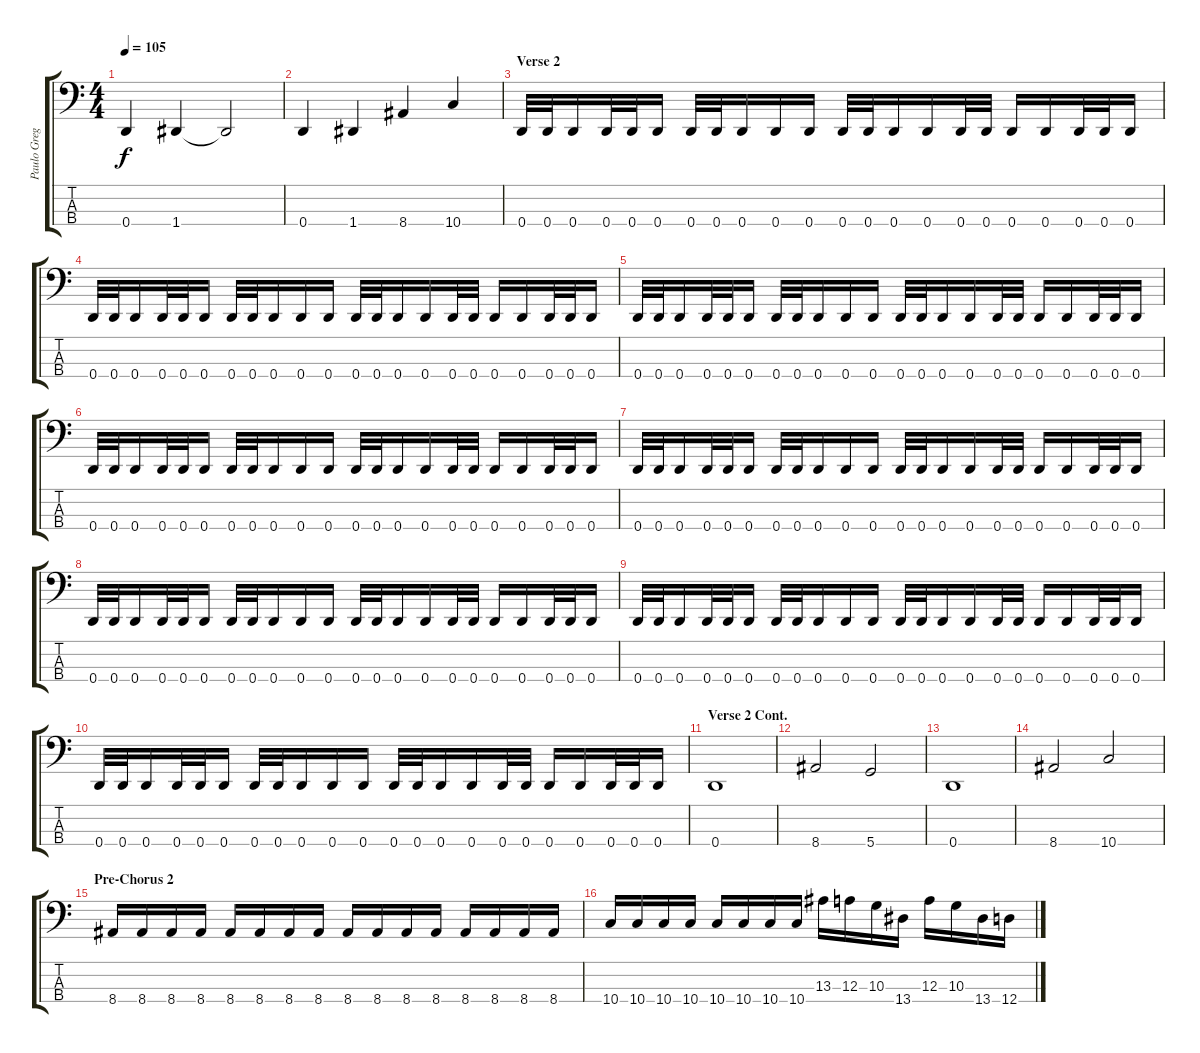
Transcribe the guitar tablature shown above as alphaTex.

\track ("Paulo Gregoletto" "Paulo Greg") {instrument electricbasspick}
\staff {score tabs}
\tuning (G2 D2 A1 D1) {hide}
\ts (4 4)
\tempo 105
\clef f4
\ks c
0.4.4{dy f} 1.4.4 1.4{t}.2 |
0.4.4 1.4.4 8.4.4 10.4.4 |
\section ("" "Verse 2")
0.4.32 0.4.32 0.4.16 0.4.32 0.4.32 0.4.16 0.4.32 0.4.32 0.4.16 0.4.16 0.4.16 0.4.32 0.4.32 0.4.16 0.4.16 0.4.32 0.4.32 0.4.16 0.4.16 0.4.32 0.4.32 0.4.16 |
0.4.32 0.4.32 0.4.16 0.4.32 0.4.32 0.4.16 0.4.32 0.4.32 0.4.16 0.4.16 0.4.16 0.4.32 0.4.32 0.4.16 0.4.16 0.4.32 0.4.32 0.4.16 0.4.16 0.4.32 0.4.32 0.4.16 |
0.4.32 0.4.32 0.4.16 0.4.32 0.4.32 0.4.16 0.4.32 0.4.32 0.4.16 0.4.16 0.4.16 0.4.32 0.4.32 0.4.16 0.4.16 0.4.32 0.4.32 0.4.16 0.4.16 0.4.32 0.4.32 0.4.16 |
0.4.32 0.4.32 0.4.16 0.4.32 0.4.32 0.4.16 0.4.32 0.4.32 0.4.16 0.4.16 0.4.16 0.4.32 0.4.32 0.4.16 0.4.16 0.4.32 0.4.32 0.4.16 0.4.16 0.4.32 0.4.32 0.4.16 |
0.4.32 0.4.32 0.4.16 0.4.32 0.4.32 0.4.16 0.4.32 0.4.32 0.4.16 0.4.16 0.4.16 0.4.32 0.4.32 0.4.16 0.4.16 0.4.32 0.4.32 0.4.16 0.4.16 0.4.32 0.4.32 0.4.16 |
0.4.32 0.4.32 0.4.16 0.4.32 0.4.32 0.4.16 0.4.32 0.4.32 0.4.16 0.4.16 0.4.16 0.4.32 0.4.32 0.4.16 0.4.16 0.4.32 0.4.32 0.4.16 0.4.16 0.4.32 0.4.32 0.4.16 |
0.4.32 0.4.32 0.4.16 0.4.32 0.4.32 0.4.16 0.4.32 0.4.32 0.4.16 0.4.16 0.4.16 0.4.32 0.4.32 0.4.16 0.4.16 0.4.32 0.4.32 0.4.16 0.4.16 0.4.32 0.4.32 0.4.16 |
0.4.32 0.4.32 0.4.16 0.4.32 0.4.32 0.4.16 0.4.32 0.4.32 0.4.16 0.4.16 0.4.16 0.4.32 0.4.32 0.4.16 0.4.16 0.4.32 0.4.32 0.4.16 0.4.16 0.4.32 0.4.32 0.4.16 |
\section ("" "Verse 2 Cont.")
0.4.1 |
8.4.2 5.4.2 |
0.4.1 |
8.4.2 10.4.2 |
\section ("" "Pre-Chorus 2")
8.4.16 8.4.16 8.4.16 8.4.16 8.4.16 8.4.16 8.4.16 8.4.16 8.4.16 8.4.16 8.4.16 8.4.16 8.4.16 8.4.16 8.4.16 8.4.16 |
10.4.16 10.4.16 10.4.16 10.4.16 10.4.16 10.4.16 10.4.16 10.4.16 13.3.16 12.3.16 10.3.16 13.4.16 12.3.16 10.3.16 13.4.16 12.4.16
